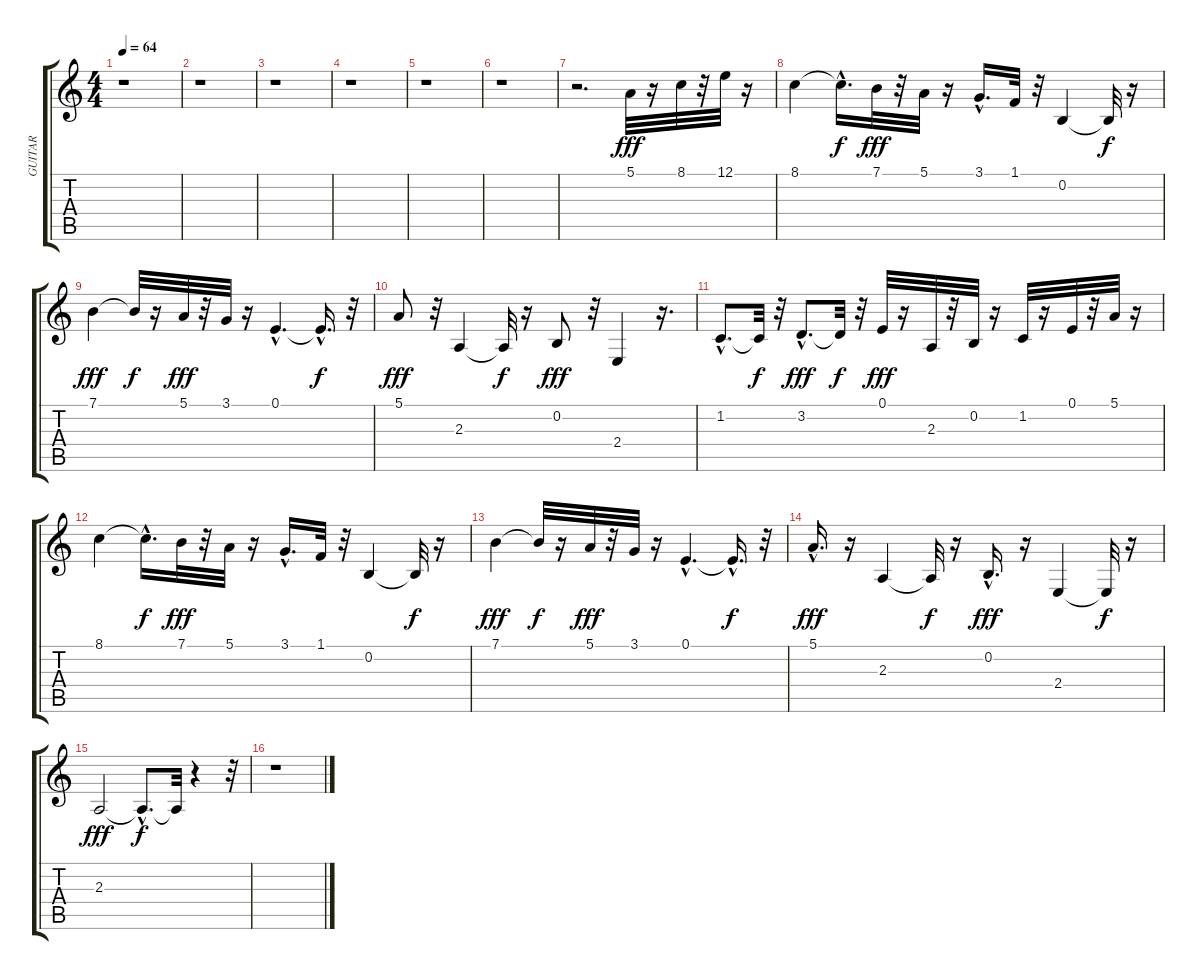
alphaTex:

\track ("GUITAR" "GUITAR") {instrument lead6voice}
\staff {score tabs}
\tuning (E4 B3 G3 D3 A2 E2) {hide}
\ts (4 4)
\tempo 64
\clef g2
\ks c
r.1{dy f} |
r.1 |
r.1 |
r.1 |
r.1 |
r.1 |
r.2{d} 5.1.32{dy fff} r.16 8.1.32 r.32 12.1.32 r.16 |
8.1.4 8.1{hac t}.16{d dy f} 7.1.32{dy fff} r.32 5.1.32 r.16 3.1{hac}.16{d} 1.1.32 r.32 0.2.4 0.2{t}.32{dy f} r.16 |
7.1.4{dy fff} 7.1{t}.32{dy f} r.16 5.1.32{dy fff} r.32 3.1.32 r.16 0.1{hac}.4{d} 0.1{hac t}.16{d dy f} r.32 |
5.1.8{dy fff} r.32 2.3.4 2.3{t}.32{dy f} r.16 0.2.8{dy fff} r.32 2.4.4 r.16{d} |
1.2{hac}.8{d} 1.2{t}.32{dy f} r.32 3.2{hac}.8{d dy fff} 3.2{t}.32{dy f} r.32 0.1.32{dy fff} r.16 2.3.32 r.32 0.2.32 r.16 1.2.32 r.16 0.1.32 r.32 5.1.32 r.16 |
8.1.4 8.1{hac t}.16{d dy f} 7.1.32{dy fff} r.32 5.1.32 r.16 3.1{hac}.16{d} 1.1.32 r.32 0.2.4 0.2{t}.32{dy f} r.16 |
7.1.4{dy fff} 7.1{t}.32{dy f} r.16 5.1.32{dy fff} r.32 3.1.32 r.16 0.1{hac}.4{d} 0.1{hac t}.16{d dy f} r.32 |
5.1{hac}.16{d dy fff} r.16 2.3.4 2.3{t}.32{dy f} r.16 0.2{hac}.16{d dy fff} r.16 2.4.4 2.4{t}.32{dy f} r.16 |
2.3.2{dy fff} 2.3{hac t}.8{d dy f} 2.3{t}.32 r.4 r.32 |
r.1
